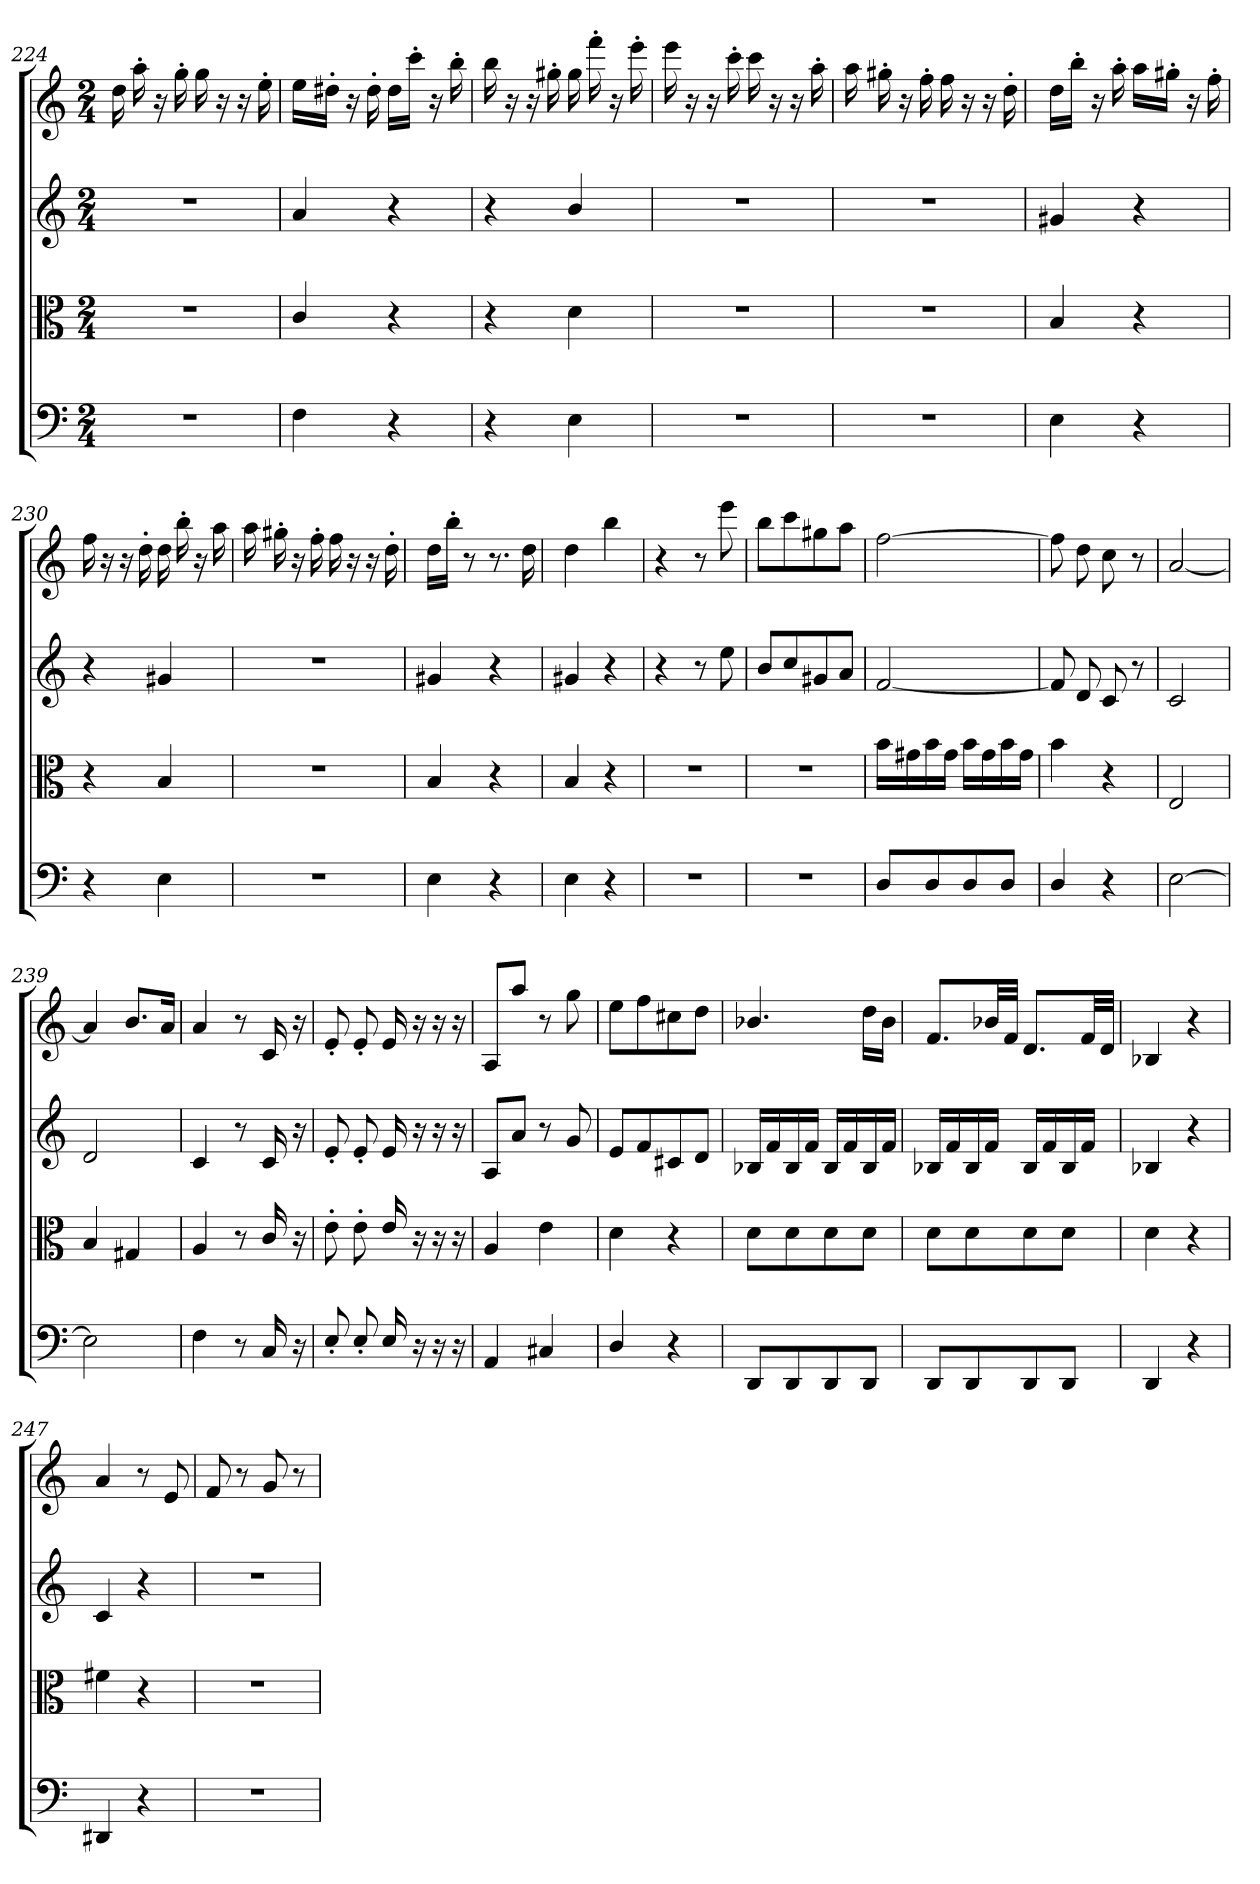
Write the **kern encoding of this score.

**kern	**kern	**kern	**kern
*part4	*part3	*part2	*part1
*staff4	*staff3	*staff2	*staff1
*clefF4	*clefC3	*clefG2	*clefG2
*k[]	*k[]	*k[]	*k[]
*a:	*a:	*a:	*a:
*M2/4	*M2/4	*M2/4	*M2/4
=224	=224	=224	=224
2r	2r	2r	16dd\
.	.	.	16aa'\
.	.	.	16r
.	.	.	16gg'\
.	.	.	16gg\
.	.	.	16r
.	.	.	16r
.	.	.	16ee'\
=225	=225	=225	=225
4F\	4c/	4a/	16ee\LL
.	.	.	16dd#X'\JJ
.	.	.	16r
.	.	.	16dd#'\
4r	4r	4r	16dd#\LL
.	.	.	16ccc'\JJ
.	.	.	16r
.	.	.	16bb'\
=226	=226	=226	=226
4r	4r	4r	16bb\
.	.	.	16r
.	.	.	16r
.	.	.	16gg#X'\
4E\	4d\	4b/	16gg#\
.	.	.	16fff'\
.	.	.	16r
.	.	.	16eee'\
=227	=227	=227	=227
2r	2r	2r	16eee\
.	.	.	16r
.	.	.	16r
.	.	.	16ccc'\
.	.	.	16ccc\
.	.	.	16r
.	.	.	16r
.	.	.	16aa'\
=228	=228	=228	=228
2r	2r	2r	16aa\
.	.	.	16gg#X'\
.	.	.	16r
.	.	.	16ff'\
.	.	.	16ff\
.	.	.	16r
.	.	.	16r
.	.	.	16dd'\
=229	=229	=229	=229
4E\	4B/	4g#X/	16dd\LL
.	.	.	16bb'\JJ
.	.	.	16r
.	.	.	16aa'\
4r	4r	4r	16aa\LL
.	.	.	16gg#X'\JJ
.	.	.	16r
.	.	.	16ff'\
=230	=230	=230	=230
4r	4r	4r	16ff\
.	.	.	16r
.	.	.	16r
.	.	.	16dd'\
4E\	4B/	4g#X/	16dd\
.	.	.	16bb'\
.	.	.	16r
.	.	.	16aa\
=231	=231	=231	=231
2r	2r	2r	16aa\
.	.	.	16gg#X'\
.	.	.	16r
.	.	.	16ff'\
.	.	.	16ff\
.	.	.	16r
.	.	.	16r
.	.	.	16dd'\
=232	=232	=232	=232
4E\	4B/	4g#X/	16dd\LL
.	.	.	16bb'\JJ
.	.	.	8r
4r	4r	4r	8.r
.	.	.	16dd\
=233	=233	=233	=233
4E\	4B/	4g#X/	4dd\
4r	4r	4r	4bb\
=234	=234	=234	=234
2r	2r	4r	4r
.	.	8r	8r
.	.	8ee\	8eee\
=235	=235	=235	=235
2r	2r	8b/L	8bb\L
.	.	8cc/	8ccc\
.	.	8g#X/	8gg#X\
.	.	8a/J	8aa\J
=236	=236	=236	=236
8D/L	16b\LL	[2f/	[2ff\
.	16g#X\	.	.
8D/	16b\	.	.
.	16g#\JJ	.	.
8D/	16b\LL	.	.
.	16g#\	.	.
8D/J	16b\	.	.
.	16g#\JJ	.	.
=237	=237	=237	=237
4D/	4b\	8f/]	8ff\]
.	.	8d/	8dd\
4r	4r	8c/	8cc\
.	.	8r	8r
=238	=238	=238	=238
[2E\	2E/	2c/	[2a/
=239	=239	=239	=239
2E\]	4B/	2d/	4a/]
.	4G#X/	.	8.b/L
.	.	.	16a/Jk
=240	=240	=240	=240
4F\	4A/	4c/	4a/
8r	8r	8r	8r
16C/	16c/	16c/	16c/
16r	16r	16r	16r
=241	=241	=241	=241
8E'/	8e'\	8e'/	8e'/
8E'/	8e'\	8e'/	8e'/
16E/	16e/	16e/	16e/
16r	16r	16r	16r
16r	16r	16r	16r
16r	16r	16r	16r
=242	=242	=242	=242
4AA/	4A/	8A/L	8A/L
.	.	8a/J	8aa/J
4C#X/	4e\	8r	8r
.	.	8g/	8gg\
=243	=243	=243	=243
4D/	4d\	8e/L	8ee\L
.	.	8f/	8ff\
4r	4r	8c#X/	8cc#X\
.	.	8d/J	8dd\J
=244	=244	=244	=244
8DD/L	8d\L	16B-X/LL	4.b-X/
.	.	16f/	.
8DD/	8d\	16B-/	.
.	.	16f/JJ	.
8DD/	8d\	16B-/LL	.
.	.	16f/	.
8DD/J	8d\J	16B-/	16dd\LL
.	.	16f/JJ	16b-\JJ
=245	=245	=245	=245
8DD/L	8d\L	16B-X/LL	8.f/L
.	.	16f/	.
8DD/	8d\	16B-/	.
.	.	16f/JJ	32b-X/LL
.	.	.	32f/JJJ
8DD/	8d\	16B-/LL	8.d/L
.	.	16f/	.
8DD/J	8d\J	16B-/	.
.	.	16f/JJ	32f/LL
.	.	.	32d/JJJ
=246	=246	=246	=246
4DD/	4d\	4B-X/	4B-X/
4r	4r	4r	4r
=247	=247	=247	=247
4DD#X/	4f#X\	4c/	4a/
4r	4r	4r	8r
.	.	.	8e/
=248	=248	=248	=248
2r	2r	2r	8f/
.	.	.	8r
.	.	.	8g/
.	.	.	8r
=	=	=	=
*-	*-	*-	*-
